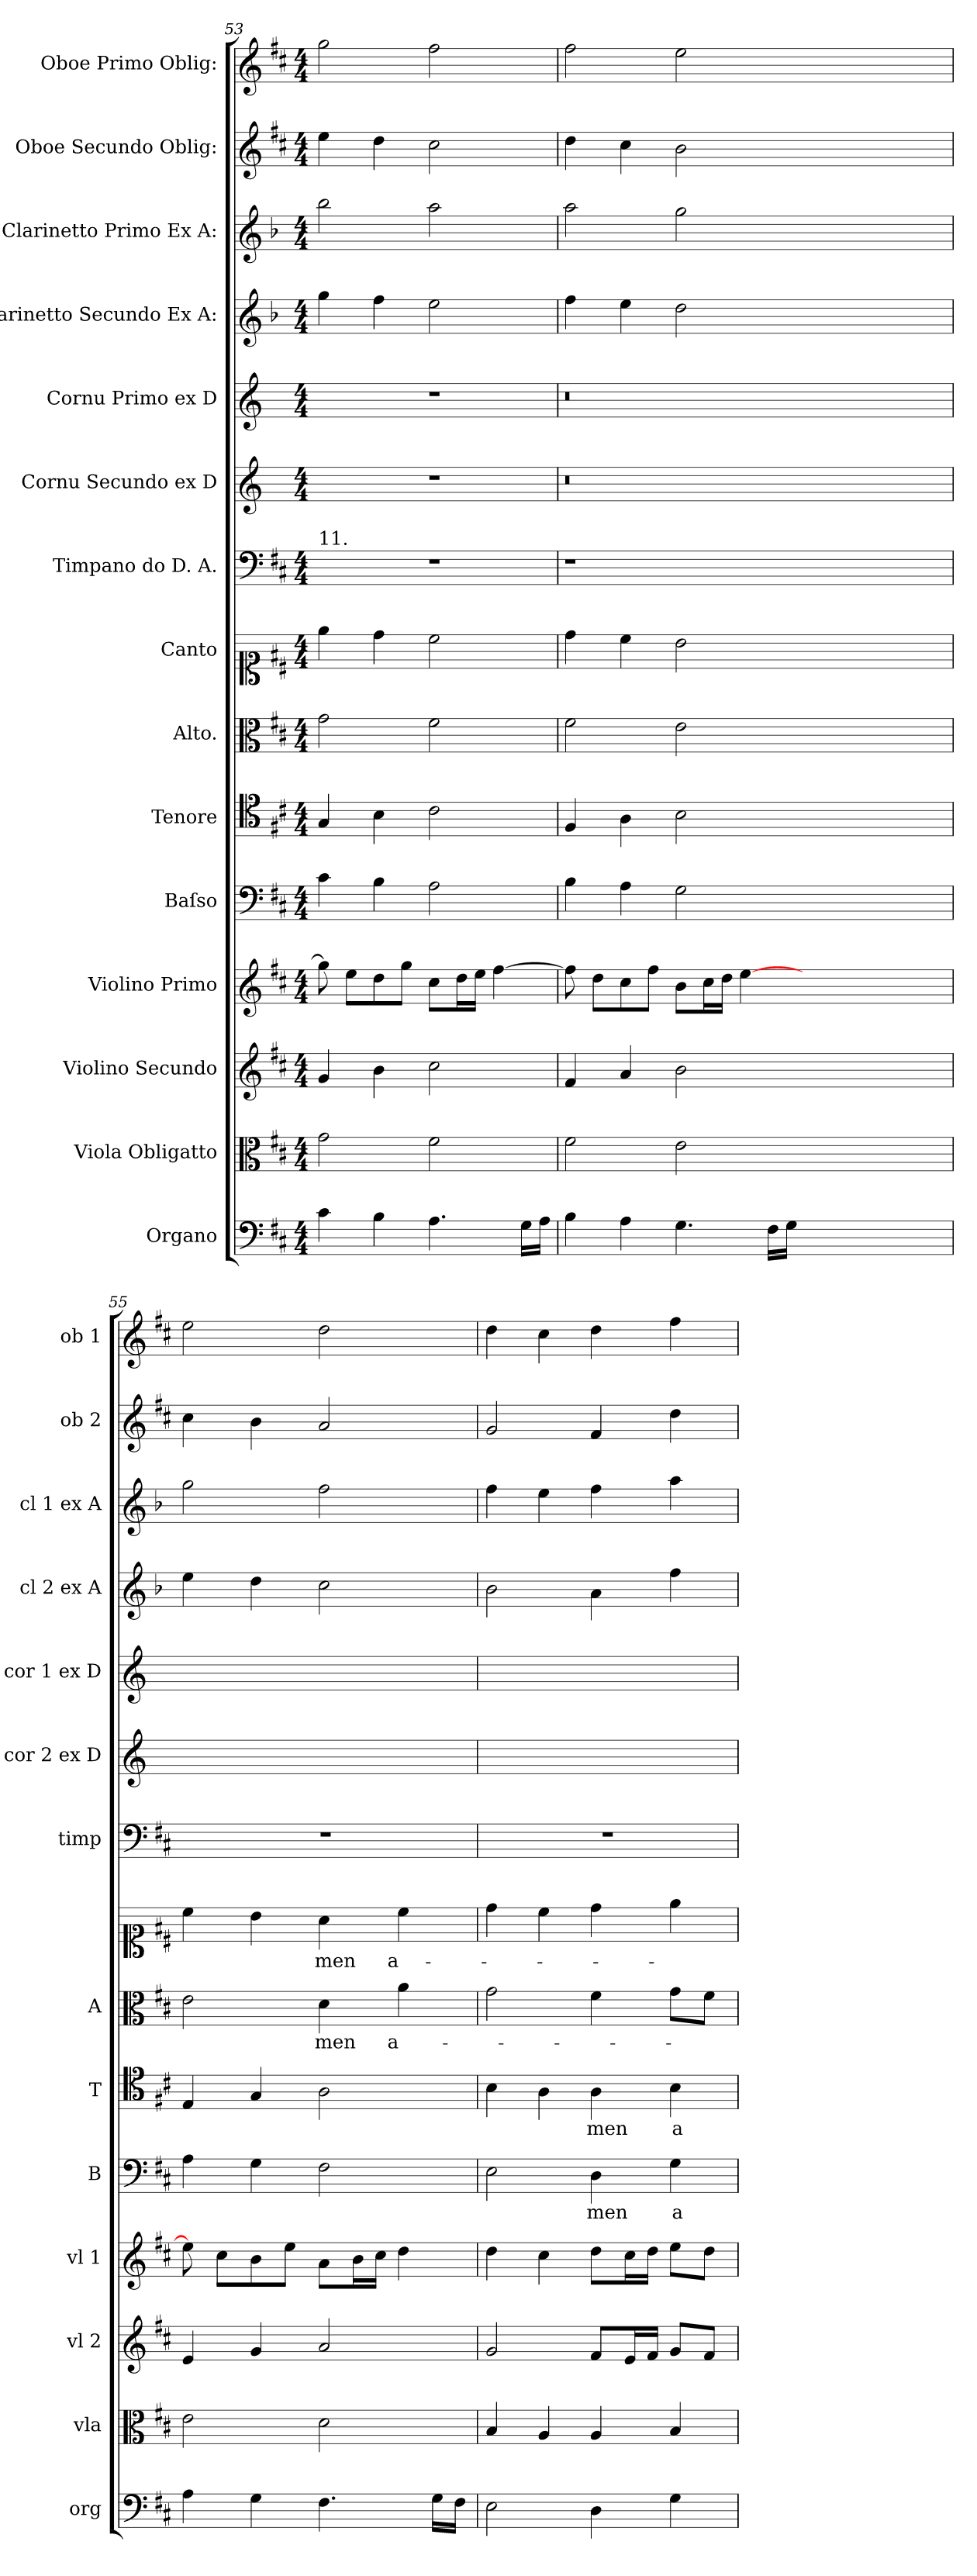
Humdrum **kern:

**kern	**kern	**kern	**kern	**kern	**text	**kern	**text	**kern	**text	**kern	**text	**kern	**kern	**kern	**kern	**kern	**kern	**kern
*part15	*part14	*part13	*part12	*part11	*part11	*part10	*part10	*part9	*part9	*part8	*part8	*part7	*part6	*part5	*part4	*part3	*part2	*part1
*staff15	*staff14	*staff13	*staff12	*staff11	*staff11	*staff10	*staff10	*staff9	*staff9	*staff8	*staff8	*staff7	*staff6	*staff5	*staff4	*staff3	*staff2	*staff1
*I"Organo	*I"Viola Obligatto	*I"Violino Secundo	*I"Violino Primo	*I"Baſso	*	*I"Tenore	*	*I"Alto.	*	*I"Canto	*	*I"Timpano do D. A.	*I"Cornu Secundo ex D	*I"Cornu Primo ex D	*I"Clarinetto Secundo Ex A:	*I"Clarinetto Primo Ex A:	*I"Oboe Secundo Oblig:	*I"Oboe Primo Oblig:
*I'org	*I'vla	*I'vl 2	*I'vl 1	*I'B	*	*I'T	*	*I'A	*	*	*	*I'timp	*I'cor 2 ex D	*I'cor 1 ex D	*I'cl 2 ex A	*I'cl 1 ex A	*I'ob 2	*I'ob 1
*clefF4	*clefC3	*clefG2	*clefG2	*clefF4	*	*clefC4	*	*clefC3	*	*clefC1	*	*clefF4	*clefG2	*clefG2	*clefG2	*clefG2	*clefG2	*clefG2
*	*	*	*	*	*	*	*	*	*	*	*	*	*ITrd6c10	*ITrd6c10	*ITrd2c3	*ITrd2c3	*	*
*k[f#c#]	*k[f#c#]	*k[f#c#]	*k[f#c#]	*k[f#c#]	*	*k[f#c#]	*	*k[f#c#]	*	*k[f#c#]	*	*k[f#c#]	*k[f#c#]	*k[f#c#]	*k[f#c#]	*k[f#c#]	*k[f#c#]	*k[f#c#]
*D:	*D:	*D:	*D:	*D:	*	*D:	*	*D:	*	*D:	*	*D:	*D:	*D:	*D:	*D:	*D:	*D:
*M4/4	*M4/4	*M4/4	*M4/4	*M4/4	*	*M4/4	*	*M4/4	*	*M4/4	*	*M4/4	*M4/4	*M4/4	*M4/4	*M4/4	*M4/4	*M4/4
=53	=53	=53	=53	=53	=53	=53	=53	=53	=53	=53	=53	=53	=53	=53	=53	=53	=53	=53
!	!	!	!	!	!	!	!	!	!	!	!	!LO:TX:a:t=11.	!	!	!	!	!	!
4c#\	2g\	4g/	8gg!\]	4c#\	.	4G/	.	2g\	.	4ee\	.	1r	1r	1r	4ee\	2gg\	4ee\	2gg\
.	.	.	8ee\L	.	.	.	.	.	.	.	.	.	.	.	.	.	.	.
4B\	.	4b\	8dd\	4B\	.	4B\	.	.	.	4dd\	.	.	.	.	4dd\	.	4dd\	.
.	.	.	8gg\J	.	.	.	.	.	.	.	.	.	.	.	.	.	.	.
4.A\	2f#\	2cc#\	8cc#\L	2A\	.	2c#\	.	2f#\	.	2cc#\	.	.	.	.	2cc#\	2ff#\	2cc#\	2ff#\
.	.	.	16dd\L	.	.	.	.	.	.	.	.	.	.	.	.	.	.	.
.	.	.	16ee\JJ	.	.	.	.	.	.	.	.	.	.	.	.	.	.	.
.	.	.	[4ff#\	.	.	.	.	.	.	.	.	.	.	.	.	.	.	.
16G\LL	.	.	.	.	.	.	.	.	.	.	.	.	.	.	.	.	.	.
16A\JJ	.	.	.	.	.	.	.	.	.	.	.	.	.	.	.	.	.	.
=54	=54	=54	=54	=54	=54	=54	=54	=54	=54	=54	=54	=54	=54	=54	=54	=54	=54	=54
4B\	2f#\	4f#/	8ff#!\]	4B\	.	4F#/	.	2f#\	.	4dd\	.	1r	0.r	0.r	4dd\	2ff#\	4dd\	2ff#\
.	.	.	8dd\L	.	.	.	.	.	.	.	.	.	.	.	.	.	.	.
4A\	.	4a/	8cc#\	4A\	.	4A\	.	.	.	4cc#\	.	.	.	.	4cc#\	.	4cc#\	.
.	.	.	8ff#\J	.	.	.	.	.	.	.	.	.	.	.	.	.	.	.
4.G\	2e\	2b\	8b\L	2G\	.	2B\	.	2e\	.	2b\	.	.	.	.	2b\	2ee\	2b\	2ee\
.	.	.	16cc#\L	.	.	.	.	.	.	.	.	.	.	.	.	.	.	.
.	.	.	16dd\JJ	.	.	.	.	.	.	.	.	.	.	.	.	.	.	.
.	.	.	[4ee\	.	.	.	.	.	.	.	.	.	.	.	.	.	.	.
16F#\LL	.	.	.	.	.	.	.	.	.	.	.	.	.	.	.	.	.	.
16G\JJ	.	.	.	.	.	.	.	.	.	.	.	.	.	.	.	.	.	.
0ryy	0ryy	0ryy	0ryy	0ryy	.	0ryy	.	0ryy	.	0ryy	.	0ryy	.	.	0ryy	0ryy	0ryy	0ryy
=55	=55	=55	=55	=55	=55	=55	=55	=55	=55	=55	=55	=55	=55	=55	=55	=55	=55	=55
4A\	2e\	4e/	8ee!\]	4A\	.	4E/	.	2e\	.	4cc#\	.	1r	1ryy	1ryy	4cc#\	2ee\	4cc#\	2ee\
.	.	.	8cc#\L	.	.	.	.	.	.	.	.	.	.	.	.	.	.	.
4G\	.	4g/	8b\	4G\	.	4G/	.	.	.	4b\	.	.	.	.	4b\	.	4b\	.
.	.	.	8ee\J	.	.	.	.	.	.	.	.	.	.	.	.	.	.	.
4.F#\	2d\	2a/	8a\L	2F#\	.	2A\	.	4d\	-men	4a\	-men	.	.	.	2a\	2dd\	2a/	2dd\
.	.	.	16b\L	.	.	.	.	.	.	.	.	.	.	.	.	.	.	.
.	.	.	16cc#\JJ	.	.	.	.	.	.	.	.	.	.	.	.	.	.	.
.	.	.	4dd\	.	.	.	.	4a\	a-	4cc#\	a-	.	.	.	.	.	.	.
16G\LL	.	.	.	.	.	.	.	.	.	.	.	.	.	.	.	.	.	.
16F#\JJ	.	.	.	.	.	.	.	.	.	.	.	.	.	.	.	.	.	.
=56	=56	=56	=56	=56	=56	=56	=56	=56	=56	=56	=56	=56	=56	=56	=56	=56	=56	=56
2E\	4B/	2g/	4dd\	2E\	.	4B\	.	2g\	.	4dd\	.	1r	1ryy	1ryy	2g\	4dd\	2g/	4dd\
.	4A/	.	4cc#\	.	.	4A\	.	.	.	4cc#\	.	.	.	.	.	4cc#\	.	4cc#\
4D\	4A/	8f#/L	8dd\L	4D\	-men	4A\	-men	4f#\	.	4dd\	.	.	.	.	4f#\	4dd\	4f#/	4dd\
.	.	16e/L	16cc#\L	.	.	.	.	.	.	.	.	.	.	.	.	.	.	.
.	.	16f#/JJ	16dd\JJ	.	.	.	.	.	.	.	.	.	.	.	.	.	.	.
4G\	4B/	8g/L	8ee\L	4G\	a-	4B\	a-	8g\L	.	4ee\	.	.	.	.	4dd\	4ff#\	4dd\	4ff#\
.	.	8f#/J	8dd\J	.	.	.	.	8f#\J	.	.	.	.	.	.	.	.	.	.
=	=	=	=	=	=	=	=	=	=	=	=	=	=	=	=	=	=	=
*-	*-	*-	*-	*-	*-	*-	*-	*-	*-	*-	*-	*-	*-	*-	*-	*-	*-	*-
